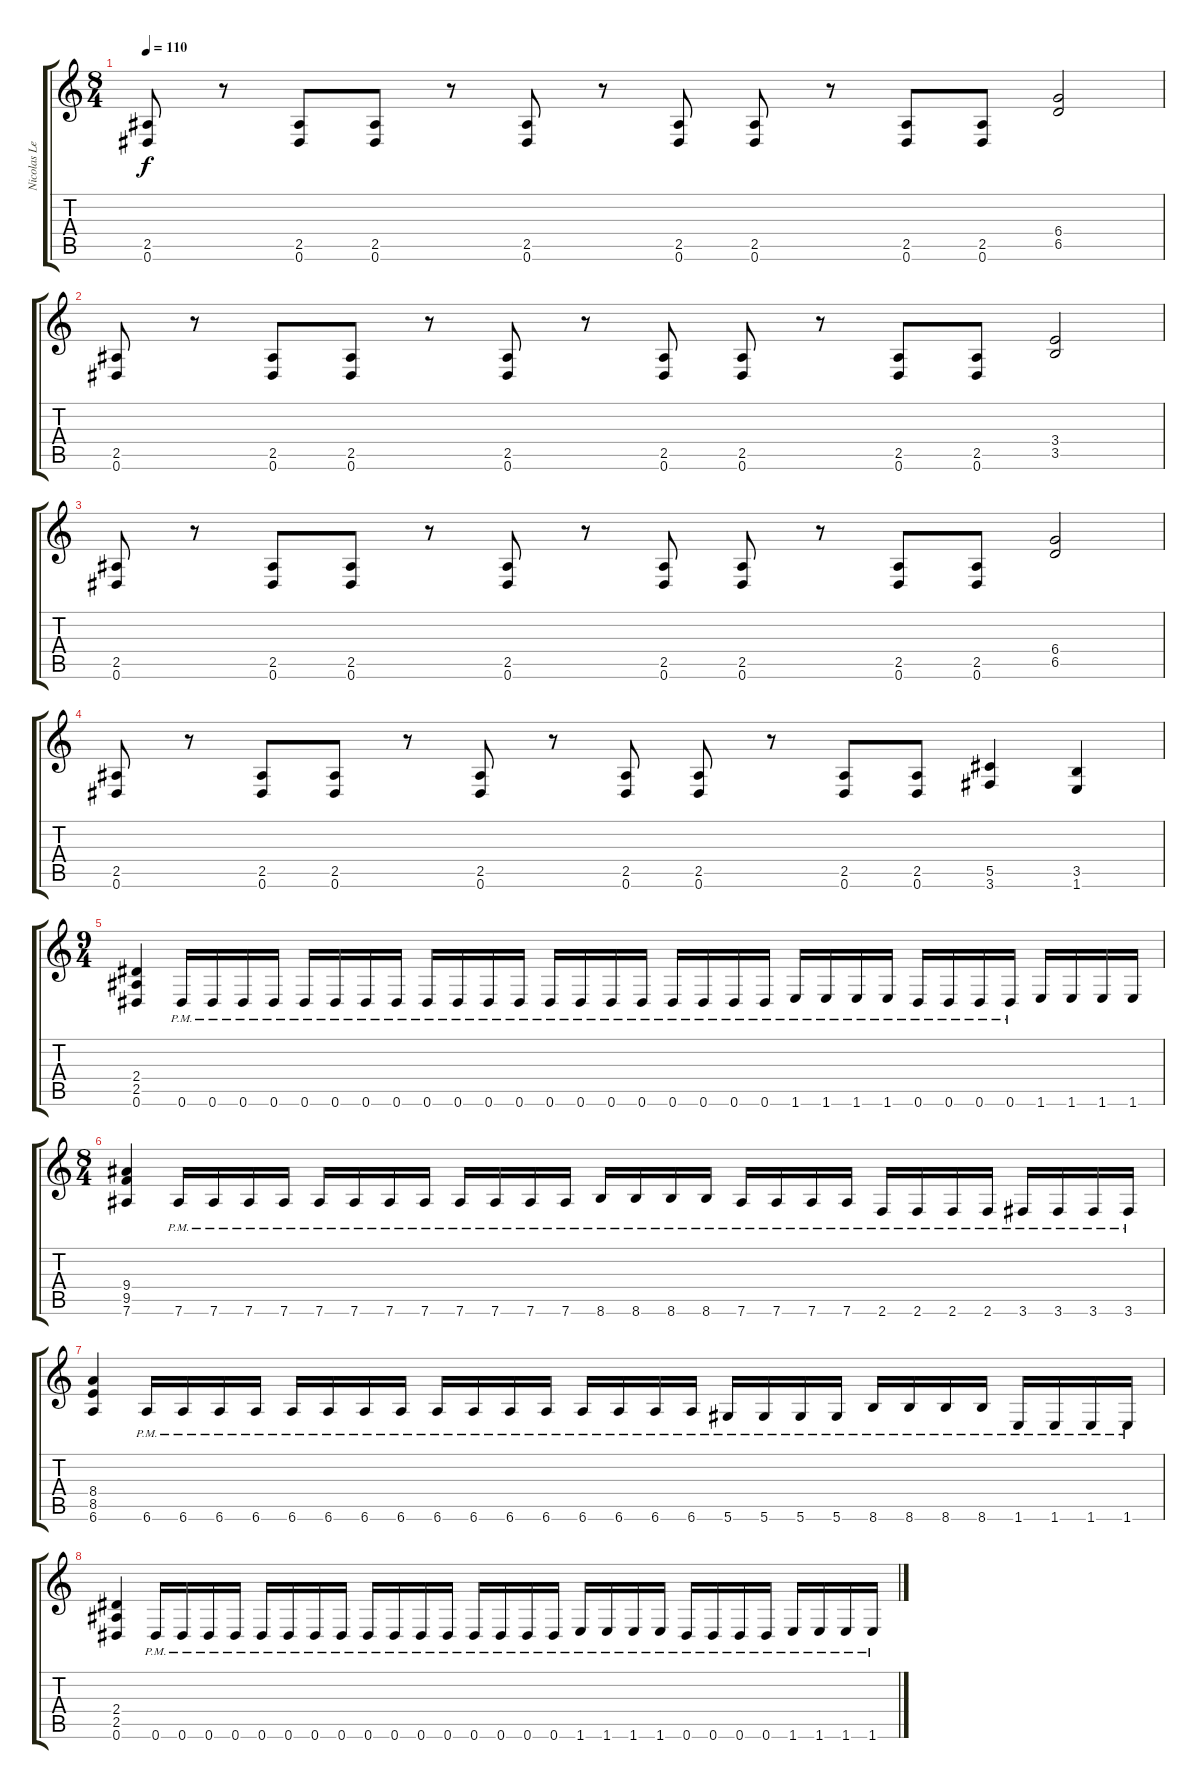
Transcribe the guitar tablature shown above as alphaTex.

\track ("Nicolas Leclerc" "Nicolas Le") {instrument distortionguitar}
\staff {score tabs}
\tuning (Eb4 Bb3 Gb3 Db3 Ab2 Eb2) {hide}
\ts (8 4)
\tempo 110
\clef g2
\ks c
(2.5 0.6).8{dy f} r.8 (2.5 0.6).8 (2.5 0.6).8 r.8 (2.5 0.6).8 r.8 (2.5 0.6).8 (2.5 0.6).8 r.8 (2.5 0.6).8 (2.5 0.6).8 (6.4 6.5).2 |
(2.5 0.6).8 r.8 (2.5 0.6).8 (2.5 0.6).8 r.8 (2.5 0.6).8 r.8 (2.5 0.6).8 (2.5 0.6).8 r.8 (2.5 0.6).8 (2.5 0.6).8 (3.4 3.5).2 |
(2.5 0.6).8 r.8 (2.5 0.6).8 (2.5 0.6).8 r.8 (2.5 0.6).8 r.8 (2.5 0.6).8 (2.5 0.6).8 r.8 (2.5 0.6).8 (2.5 0.6).8 (6.4 6.5).2 |
(2.5 0.6).8 r.8 (2.5 0.6).8 (2.5 0.6).8 r.8 (2.5 0.6).8 r.8 (2.5 0.6).8 (2.5 0.6).8 r.8 (2.5 0.6).8 (2.5 0.6).8 (5.5 3.6).4 (3.5 1.6).4 |
\ts (9 4)
(2.4 2.5 0.6).4 0.6{pm}.16 0.6{pm}.16 0.6{pm}.16 0.6{pm}.16 0.6{pm}.16 0.6{pm}.16 0.6{pm}.16 0.6{pm}.16 0.6{pm}.16 0.6{pm}.16 0.6{pm}.16 0.6{pm}.16 0.6{pm}.16 0.6{pm}.16 0.6{pm}.16 0.6{pm}.16 0.6{pm}.16 0.6{pm}.16 0.6{pm}.16 0.6{pm}.16 1.6{pm}.16 1.6{pm}.16 1.6{pm}.16 1.6{pm}.16 0.6{pm}.16 0.6{pm}.16 0.6{pm}.16 0.6{pm}.16 1.6.16 1.6.16 1.6.16 1.6.16 |
\ts (8 4)
(9.4 9.5 7.6).4 7.6{pm}.16 7.6{pm}.16 7.6{pm}.16 7.6{pm}.16 7.6{pm}.16 7.6{pm}.16 7.6{pm}.16 7.6{pm}.16 7.6{pm}.16 7.6{pm}.16 7.6{pm}.16 7.6{pm}.16 8.6{pm}.16 8.6{pm}.16 8.6{pm}.16 8.6{pm}.16 7.6{pm}.16 7.6{pm}.16 7.6{pm}.16 7.6{pm}.16 2.6{pm}.16 2.6{pm}.16 2.6{pm}.16 2.6{pm}.16 3.6{pm}.16 3.6{pm}.16 3.6{pm}.16 3.6{pm}.16 |
(8.4 8.5 6.6).4 6.6{pm}.16 6.6{pm}.16 6.6{pm}.16 6.6{pm}.16 6.6{pm}.16 6.6{pm}.16 6.6{pm}.16 6.6{pm}.16 6.6{pm}.16 6.6{pm}.16 6.6{pm}.16 6.6{pm}.16 6.6{pm}.16 6.6{pm}.16 6.6{pm}.16 6.6{pm}.16 5.6{pm}.16 5.6{pm}.16 5.6{pm}.16 5.6{pm}.16 8.6{pm}.16 8.6{pm}.16 8.6{pm}.16 8.6{pm}.16 1.6{pm}.16 1.6{pm}.16 1.6{pm}.16 1.6{pm}.16 |
(2.4 2.5 0.6).4 0.6{pm}.16 0.6{pm}.16 0.6{pm}.16 0.6{pm}.16 0.6{pm}.16 0.6{pm}.16 0.6{pm}.16 0.6{pm}.16 0.6{pm}.16 0.6{pm}.16 0.6{pm}.16 0.6{pm}.16 0.6{pm}.16 0.6{pm}.16 0.6{pm}.16 0.6{pm}.16 1.6{pm}.16 1.6{pm}.16 1.6{pm}.16 1.6{pm}.16 0.6{pm}.16 0.6{pm}.16 0.6{pm}.16 0.6{pm}.16 1.6{pm}.16 1.6{pm}.16 1.6{pm}.16 1.6{pm}.16
